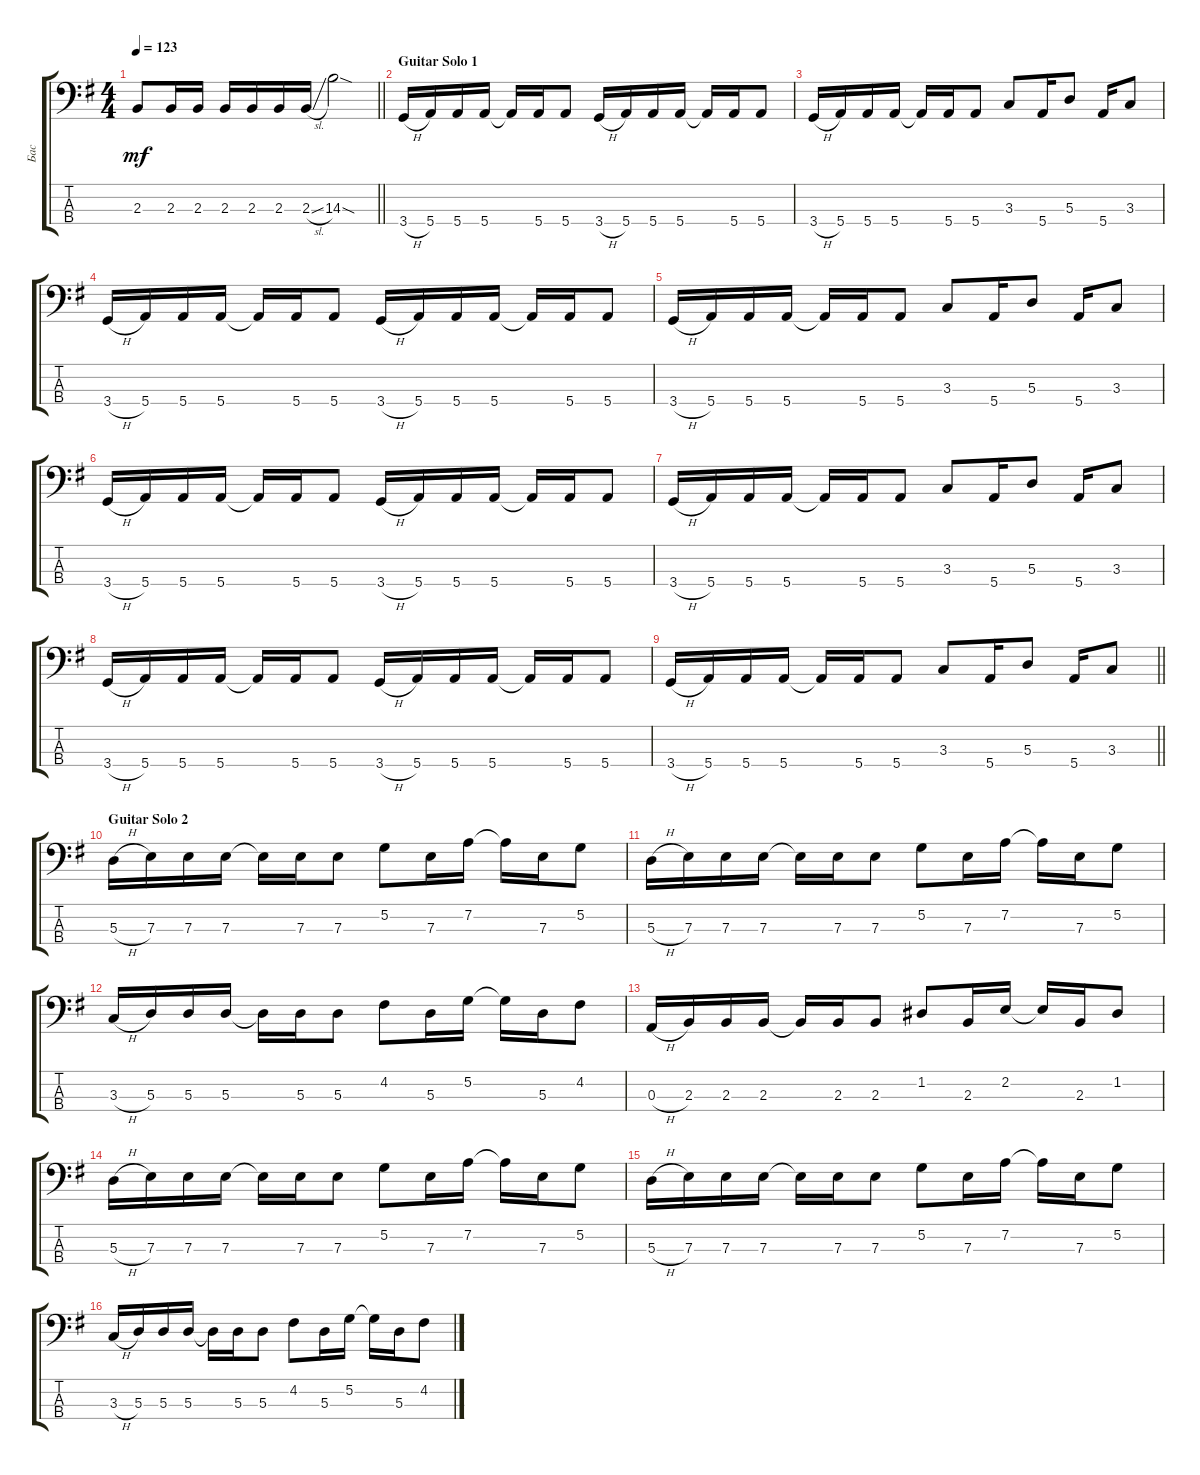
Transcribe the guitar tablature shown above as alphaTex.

\track ("Бас" "Бас") {instrument electricbassfinger}
\staff {score tabs}
\tuning (G2 D2 A1 E1) {hide}
\ts (4 4)
\tempo 123
\clef f4
\barLineRight lightlight
\ks eminor
2.3.8{dy mf} 2.3.16 2.3.16 2.3.16 2.3.16 2.3.16 2.3{sl}.16 14.3{sod}.2 |
\section ("" "Guitar Solo 1")
3.4{h}.16 5.4.16 5.4.16 5.4.16 5.4{t}.16 5.4.16 5.4.8 3.4{h}.16 5.4.16 5.4.16 5.4.16 5.4{t}.16 5.4.16 5.4.8 |
3.4{h}.16 5.4.16 5.4.16 5.4.16 5.4{t}.16 5.4.16 5.4.8 3.3.8 5.4.16 5.3.8 5.4.16 3.3.8 |
3.4{h}.16 5.4.16 5.4.16 5.4.16 5.4{t}.16 5.4.16 5.4.8 3.4{h}.16 5.4.16 5.4.16 5.4.16 5.4{t}.16 5.4.16 5.4.8 |
3.4{h}.16 5.4.16 5.4.16 5.4.16 5.4{t}.16 5.4.16 5.4.8 3.3.8 5.4.16 5.3.8 5.4.16 3.3.8 |
3.4{h}.16 5.4.16 5.4.16 5.4.16 5.4{t}.16 5.4.16 5.4.8 3.4{h}.16 5.4.16 5.4.16 5.4.16 5.4{t}.16 5.4.16 5.4.8 |
3.4{h}.16 5.4.16 5.4.16 5.4.16 5.4{t}.16 5.4.16 5.4.8 3.3.8 5.4.16 5.3.8 5.4.16 3.3.8 |
3.4{h}.16 5.4.16 5.4.16 5.4.16 5.4{t}.16 5.4.16 5.4.8 3.4{h}.16 5.4.16 5.4.16 5.4.16 5.4{t}.16 5.4.16 5.4.8 |
\barLineRight lightlight
3.4{h}.16 5.4.16 5.4.16 5.4.16 5.4{t}.16 5.4.16 5.4.8 3.3.8 5.4.16 5.3.8 5.4.16 3.3.8 |
\section ("" "Guitar Solo 2")
5.3{h}.16 7.3.16 7.3.16 7.3.16 7.3{t}.16 7.3.16 7.3.8 5.2.8 7.3.16 7.2.16 7.2{t}.16 7.3.16 5.2.8 |
5.3{h}.16 7.3.16 7.3.16 7.3.16 7.3{t}.16 7.3.16 7.3.8 5.2.8 7.3.16 7.2.16 7.2{t}.16 7.3.16 5.2.8 |
3.3{h}.16 5.3.16 5.3.16 5.3.16 5.3{t}.16 5.3.16 5.3.8 4.2.8 5.3.16 5.2.16 5.2{t}.16 5.3.16 4.2.8 |
0.3{h}.16 2.3.16 2.3.16 2.3.16 2.3{t}.16 2.3.16 2.3.8 1.2.8 2.3.16 2.2.16 2.2{t}.16 2.3.16 1.2.8 |
5.3{h}.16 7.3.16 7.3.16 7.3.16 7.3{t}.16 7.3.16 7.3.8 5.2.8 7.3.16 7.2.16 7.2{t}.16 7.3.16 5.2.8 |
5.3{h}.16 7.3.16 7.3.16 7.3.16 7.3{t}.16 7.3.16 7.3.8 5.2.8 7.3.16 7.2.16 7.2{t}.16 7.3.16 5.2.8 |
3.3{h}.16 5.3.16 5.3.16 5.3.16 5.3{t}.16 5.3.16 5.3.8 4.2.8 5.3.16 5.2.16 5.2{t}.16 5.3.16 4.2.8
